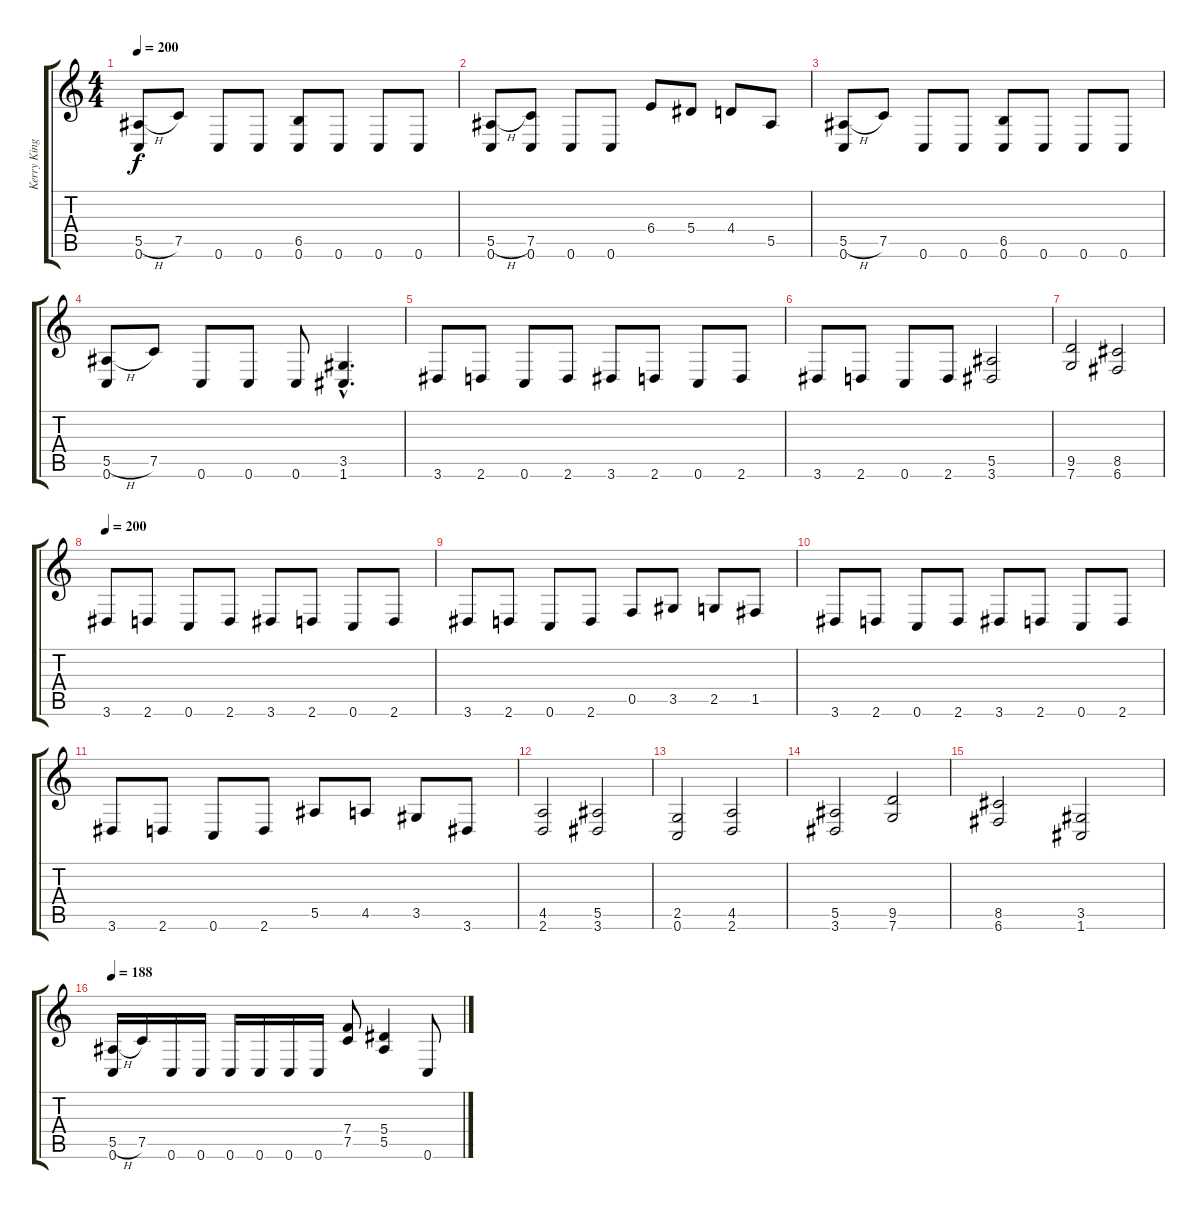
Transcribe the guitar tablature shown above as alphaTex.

\track ("Kerry King" "Kerry King") {instrument distortionguitar}
\staff {score tabs}
\tuning (C4 G3 Eb3 Bb2 F2 C2) {hide}
\ts (4 4)
\tempo 200
\clef g2
\ks c
(5.5{h} 0.6).8{dy f} 7.5.8 0.6.8 0.6.8 (6.5 0.6).8 0.6.8 0.6.8 0.6.8 |
(5.5{h} 0.6).8 (7.5 0.6).8 0.6.8 0.6.8 6.4.8 5.4.8 4.4.8 5.5.8 |
(5.5{h} 0.6).8 7.5.8 0.6.8 0.6.8 (6.5 0.6).8 0.6.8 0.6.8 0.6.8 |
(5.5{h} 0.6).8 7.5.8 0.6.8 0.6.8 0.6.8 (3.5{hac} 1.6{hac}).4{d} |
3.6.8 2.6.8 0.6.8 2.6.8 3.6.8 2.6.8 0.6.8 2.6.8 |
3.6.8 2.6.8 0.6.8 2.6.8 (5.5 3.6).2 |
(9.5 7.6).2 (8.5 6.6).2 |
\tempo 200
3.6.8 2.6.8 0.6.8 2.6.8 3.6.8 2.6.8 0.6.8 2.6.8 |
3.6.8 2.6.8 0.6.8 2.6.8 0.5.8 3.5.8 2.5.8 1.5.8 |
3.6.8 2.6.8 0.6.8 2.6.8 3.6.8 2.6.8 0.6.8 2.6.8 |
3.6.8 2.6.8 0.6.8 2.6.8 5.5.8 4.5.8 3.5.8 3.6.8 |
(4.5 2.6).2 (5.5 3.6).2 |
(2.5 0.6).2 (4.5 2.6).2 |
(5.5 3.6).2 (9.5 7.6).2 |
(8.5 6.6).2 (3.5 1.6).2 |
\tempo 188
(5.5{h} 0.6).16 7.5.16 0.6.16 0.6.16 0.6.16 0.6.16 0.6.16 0.6.16 (7.4 7.5).8 (5.4 5.5).4 0.6.8
